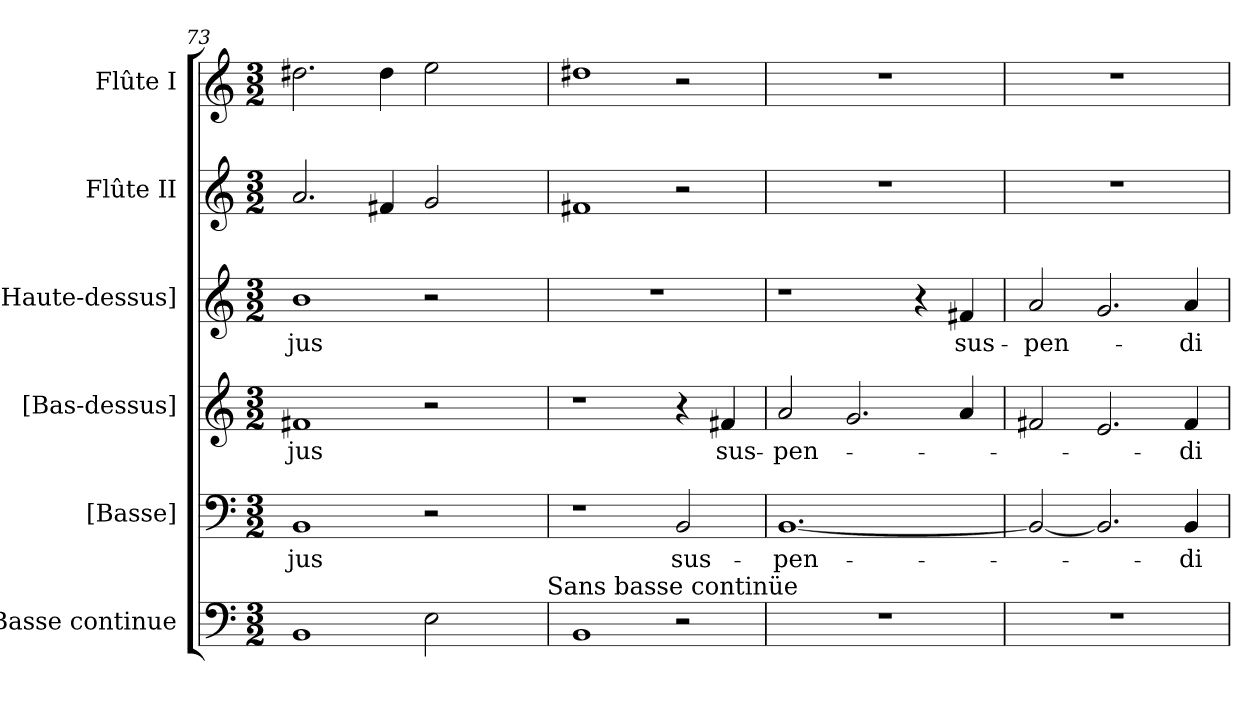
**kern	**kern	**text	**kern	**text	**kern	**text	**kern	**kern
*part6	*part5	*part5	*part4	*part4	*part3	*part3	*part2	*part1
*staff6	*staff5	*staff5	*staff4	*staff4	*staff3	*staff3	*staff2	*staff1
*I"Basse continue	*I"[Basse]	*	*I"[Bas-dessus]	*	*I"[Haute-dessus]	*	*I"Flûte II	*I"Flûte I
*I'B.c.	*I'B.	*	*	*	*	*	*I'Fl. II	*I'Fl. I
*clefF4	*clefF4	*	*clefG2	*	*clefG2	*	*clefG2	*clefG2
*k[]	*k[]	*	*k[]	*	*k[]	*	*k[]	*k[]
*a:	*a:	*	*a:	*	*a:	*	*a:	*a:
*M3/2	*M3/2	*	*M3/2	*	*M3/2	*	*M3/2	*M3/2
=73	=73	=73	=73	=73	=73	=73	=73	=73
!	!	!LO:LY:b:color=#000000	!	!	!	!	!	!
!	!	!	!	!LO:LY:b:color=#000000	!	!	!	!
!	!	!	!	!	!	!LO:LY:b:color=#000000	!	!
*^	*	*	*	*	*	*	*	*
1BBi	1ryy	1BBi	-jus	1f#Xi	-jus	1bi	-jus	2.ai/	2.dd#Xi\
.	.	.	.	.	.	.	.	4f#Xi/	4dd#i\
2Ei\	4ryy	2r	.	2r	.	2r	.	2gi/	2eei\
.	8ryy	.	.	.	.	.	.	.	.
.	16ryy	.	.	.	.	.	.	.	.
.	32ryy	.	.	.	.	.	.	.	.
.	64ryy	.	.	.	.	.	.	.	.
.	128...ryy	.	.	.	.	.	.	.	.
!	!LO:TX:a:t=Sans basse continüe	!	!	!	!	!	!	!	!
.	1024ryy	.	.	.	.	.	.	.	.
=74	=74	=74	=74	=74	=74	=74	=74	=74	=74
!	!	!	!	!	!	!LO:N:vis=1	!	!	!
*v	*v	*	*	*	*	*	*	*	*
1BBi	1r	.	1r	.	1.r	.	1f#Xi	1dd#Xi
!	!	!LO:LY:b:color=#000000	!	!	!	!	!	!
2r	2BBi/	sus-	4r	.	.	.	2r	2r
!	!	!	!	!LO:LY:b:color=#000000	!	!	!	!
.	.	.	4f#Xi/	sus-	.	.	.	.
!!LO:LB:g=z
=75	=75	=75	=75	=75	=75	=75	=75	=75
!LO:N:vis=1	!	!	!	!	!	!	!	!
!	!	!LO:LY:b:color=#000000	!	!	!	!	!	!
!	!	!	!	!LO:LY:b:color=#000000	!	!	!LO:N:vis=1	!LO:N:vis=1
1.r	[1.BBi	-pen-	2ai/	-pen-	1r	.	1.r	1.r
.	.	.	2.gi/	.	.	.	.	.
.	.	.	.	.	4r	.	.	.
!	!	!	!	!	!	!LO:LY:b:color=#000000	!	!
.	.	.	4ai/	.	4f#Xi/	sus-	.	.
=76	=76	=76	=76	=76	=76	=76	=76	=76
!LO:N:vis=1	!	!	!	!	!	!	!	!
!	!	!	!	!	!	!LO:LY:b:color=#000000	!LO:N:vis=1	!LO:N:vis=1
1.r	2BBi/_	.	2f#Xi/	.	2ai/	-pen-	1.r	1.r
.	2.BBi/]	.	2.ei/	.	2.gi/	.	.	.
!	!	!LO:LY:b:color=#000000	!	!	!	!	!	!
!	!	!	!	!LO:LY:b:color=#000000	!	!	!	!
!	!	!	!	!	!	!LO:LY:b:color=#000000	!	!
.	4BBi/	-di-	4f#i/	-di-	4ai/	-di-	.	.
=	=	=	=	=	=	=	=	=
*-	*-	*-	*-	*-	*-	*-	*-	*-
